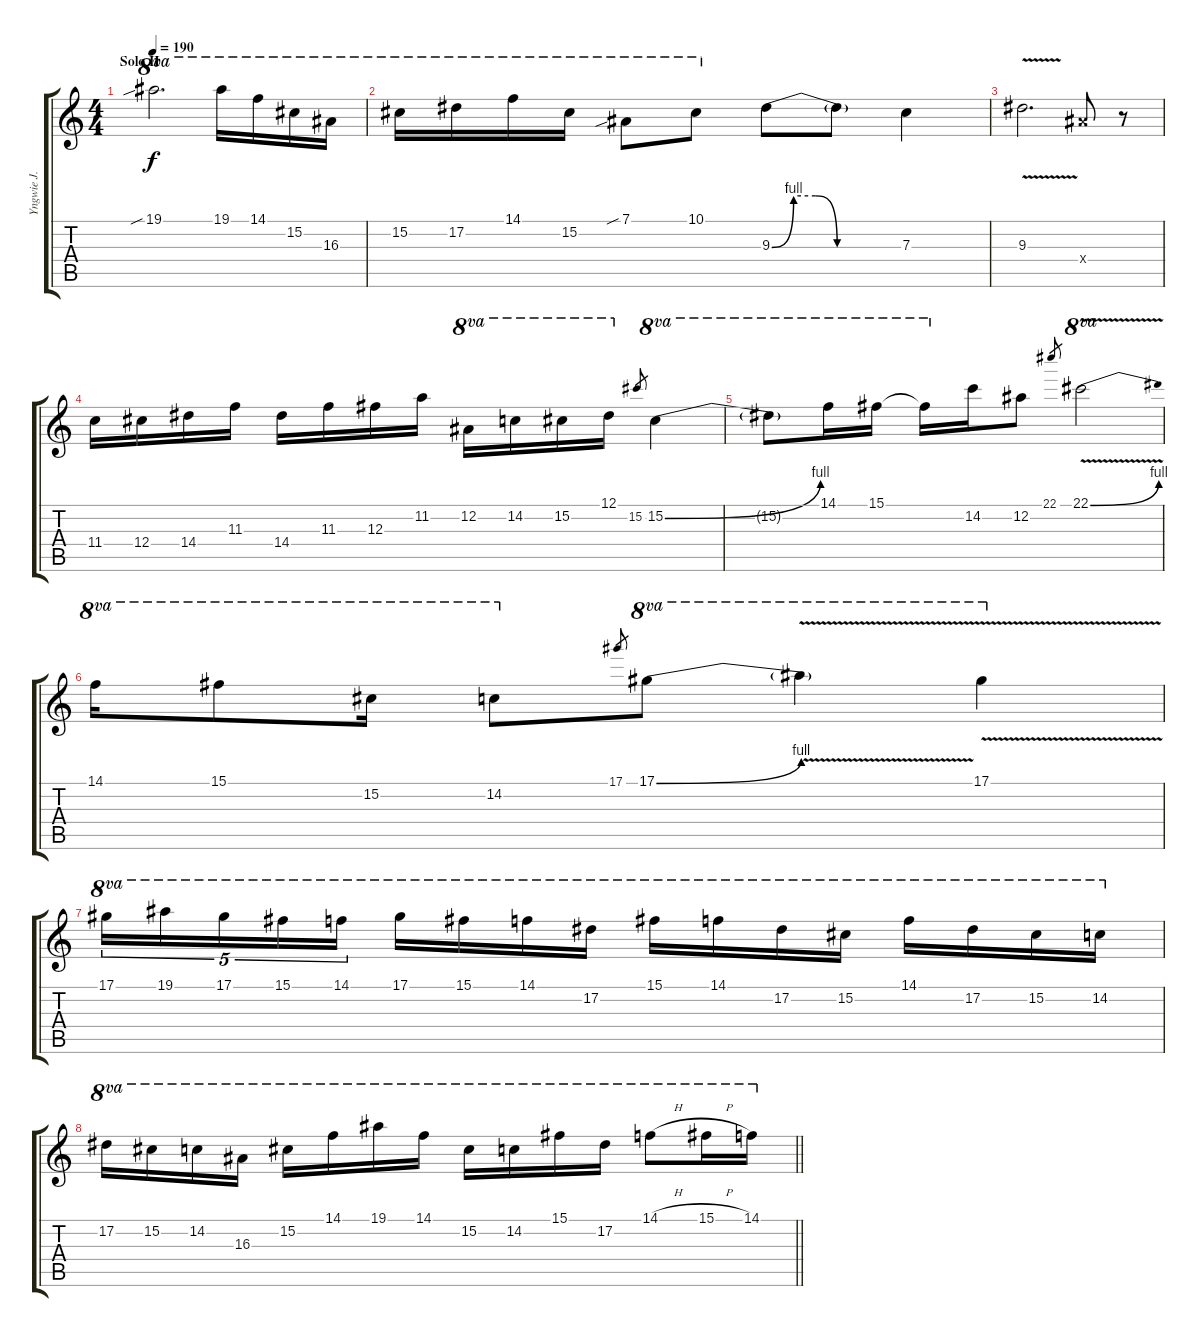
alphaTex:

\track ("Yngwie J. Malmsteen" "Yngwie J. ") {instrument overdrivenguitar}
\staff {score tabs}
\tuning (Eb4 Bb3 Gb3 Db3 Ab2 Eb2) {hide}
\ts (4 4)
\section ("" "Solo II")
\tempo 190
\clef g2
\ks c
19.1{sib}.2{d ot 8va dy f} 19.1.16{ot 8va} 14.1.16{ot 8va} 15.2.16{ot 8va} 16.3.16{ot 8va} |
15.2.16{ot 8va} 17.2.16{ot 8va} 14.1.16{ot 8va} 15.2.16{ot 8va} 7.1{sib}.8{ot 8va} 10.1.8{ot 8va} 9.3{be (custom 0 0 10 4 20 4 30 0 60 0)}.8 9.3{t}.8 7.3.4 |
9.3{v}.2{d} 9.4{x}.8 r.8 |
11.4.16 12.4.16 14.4.16 11.3.16 14.4.16 11.3.16 12.3.16 11.2.16 12.2.16{ot 8va} 14.2.16{ot 8va} 15.2.16{ot 8va} 12.1.16{ot 8va} 15.2.8{gr} 15.2{be (bend 0 0 60 4)}.4{ot 8va} |
15.2{t}.8{ot 8va} 14.1.16{ot 8va} 15.1.16{ot 8va} 15.1{t}.16{ot 8va} 14.2.16 12.2.8 22.1.8{gr} 22.1{be (bend 0 0 60 4) v}.2{ot 8va} |
14.1.16{ot 8va} 15.1.8{ot 8va} 15.2.16{ot 8va} 14.2.8{ot 8va} 17.1.8{gr} 17.1{be (bend 0 0 60 4)}.8{ot 8va} 17.1{v t}.4{ot 8va} 17.1{v}.4{ot 8va} |
17.1.16{tu (5 4) ot 8va} 19.1.16{tu (5 4) ot 8va} 17.1.16{tu (5 4) ot 8va} 15.1.16{tu (5 4) ot 8va} 14.1.16{tu (5 4) ot 8va} 17.1.16{ot 8va} 15.1.16{ot 8va} 14.1.16{ot 8va} 17.2.16{ot 8va} 15.1.16{ot 8va} 14.1.16{ot 8va} 17.2.16{ot 8va} 15.2.16{ot 8va} 14.1.16{ot 8va} 17.2.16{ot 8va} 15.2.16{ot 8va} 14.2.16{ot 8va} |
\barLineRight lightlight
17.2.16{ot 8va} 15.2.16{ot 8va} 14.2.16{ot 8va} 16.3.16{ot 8va} 15.2.16{ot 8va} 14.1.16{ot 8va} 19.1.16{ot 8va} 14.1.16{ot 8va} 15.2.16{ot 8va} 14.2.16{ot 8va} 15.1.16{ot 8va} 17.2.16{ot 8va} 14.1{h}.8{ot 8va} 15.1{h}.16{ot 8va} 14.1.16{ot 8va}
